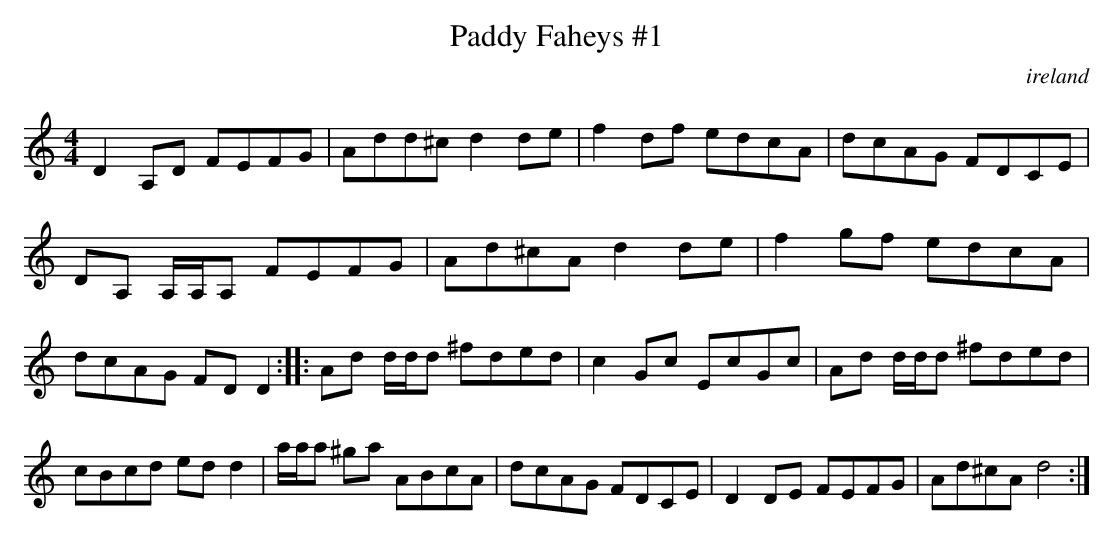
X:1
T:Paddy Faheys \#1
O:ireland
M:4/4
K:C
D2A,D FEFG| Add^c d2de| f2df edcA| dcAG FDCE|\
DA, A,/A,/A, FEFG | Ad^cA d2de |\
f2gf edcA | dcAG FDD2::\
Ad d/d/d ^fded | c2Gc EcGc | Ad d/d/d ^fded |\
cBcd edd2 | a/a/a ^ga ABcA | dcAG FDCE |\
D2DE FEFG | Ad^cA d4 :|
